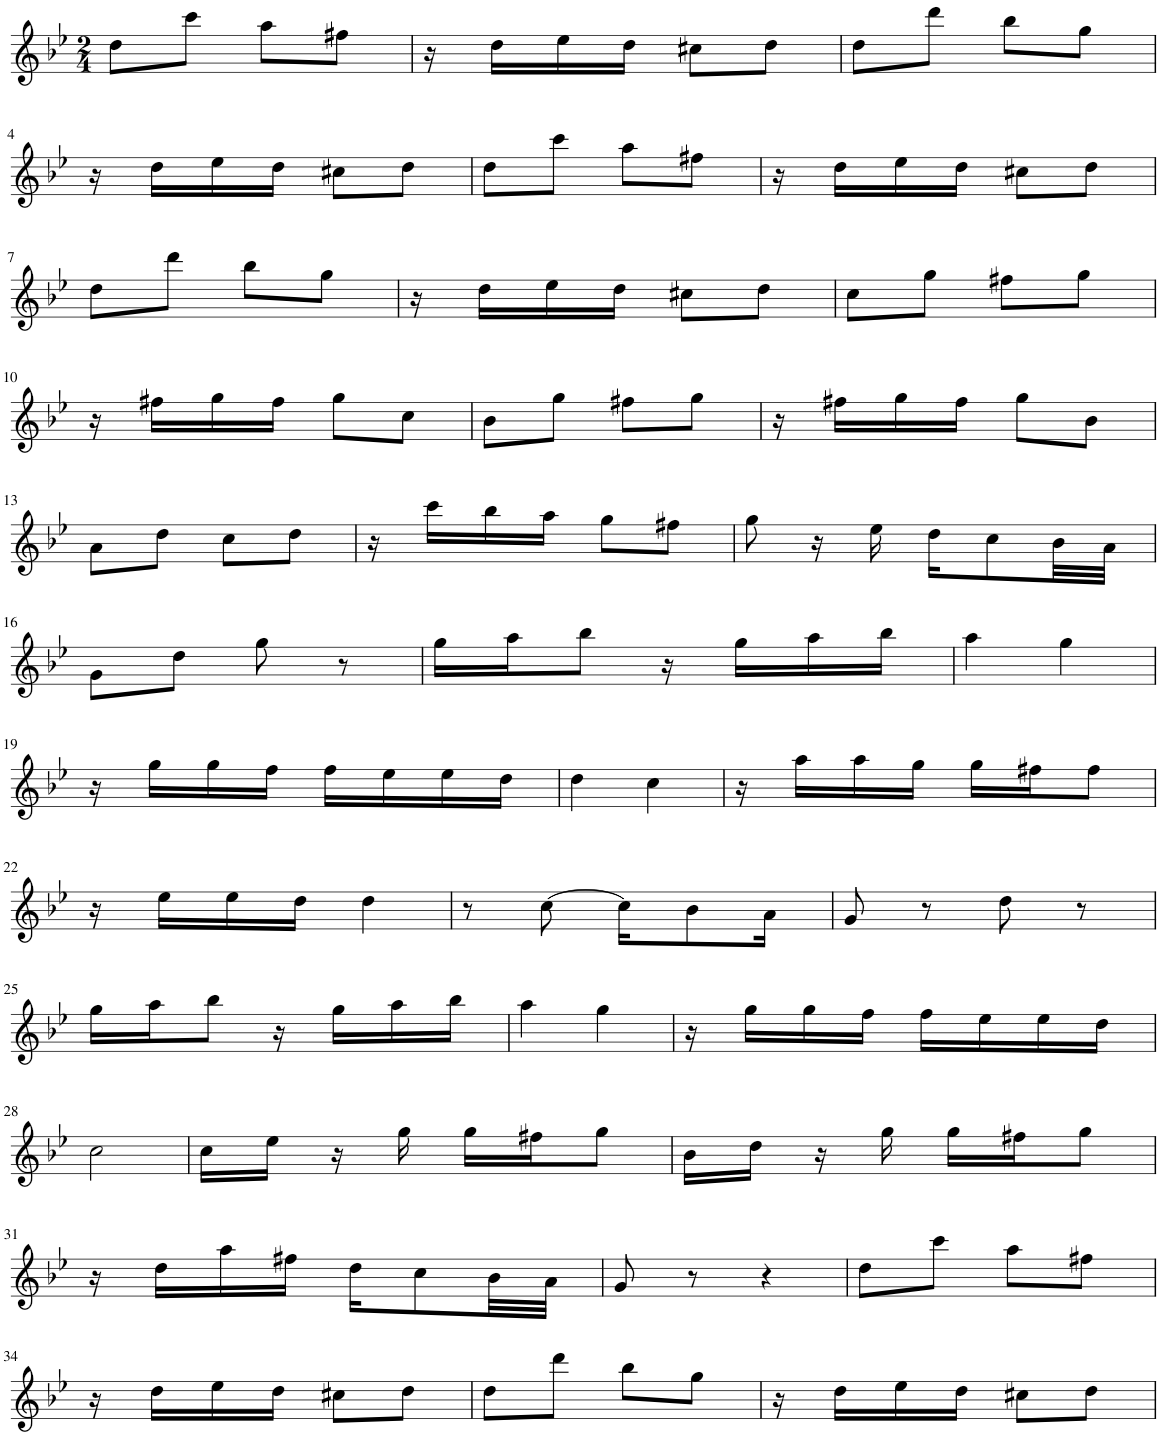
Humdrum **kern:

**kern
*part1
*staff1
*I"Harmonica
*I'Hmca
*clefG2
*k[b-e-]
*M2/4
=1
8dd\L
8ccc\J
8aa\L
8ff#X\J
=2
16r
16dd\LL
16ee-\
16dd\JJ
8cc#X\L
8dd\J
=3
8dd\L
8ddd\J
8bb-\L
8gg\J
!!LO:LB:g=z
=4
16r
16dd\LL
16ee-\
16dd\JJ
8cc#X\L
8dd\J
=5
8dd\L
8ccc\J
8aa\L
8ff#X\J
=6
16r
16dd\LL
16ee-\
16dd\JJ
8cc#X\L
8dd\J
!!LO:LB:g=z
=7
8dd\L
8ddd\J
8bb-\L
8gg\J
=8
16r
16dd\LL
16ee-\
16dd\JJ
8cc#X\L
8dd\J
=9
8cc\L
8gg\J
8ff#X\L
8gg\J
!!LO:LB:g=z
=10
16r
16ff#X\LL
16gg\
16ff#\JJ
8gg\L
8cc\J
=11
8b-\L
8gg\J
8ff#X\L
8gg\J
=12
16r
16ff#X\LL
16gg\
16ff#\JJ
8gg\L
8b-\J
!!LO:LB:g=z
=13
8a\L
8dd\J
8cc\L
8dd\J
=14
16r
16ccc\LL
16bb-\
16aa\JJ
8gg\L
8ff#X\J
=15
8gg\
16r
16ee-\
16dd\KL
8cc\
32b-\LL
32a\JJJ
!!LO:LB:g=z
=16
8g\L
8dd\J
8gg\
8r
=17
16gg\LL
16aa\J
8bb-\J
16r
16gg\LL
16aa\
16bb-\JJ
=18
4aa\
4gg\
!!LO:LB:g=z
=19
16r
16gg\LL
16gg\
16ff\JJ
16ff\LL
16ee-\
16ee-\
16dd\JJ
=20
4dd\
4cc\
=21
16r
16aa\LL
16aa\
16gg\JJ
16gg\LL
16ff#X\J
8ff#\J
!!LO:LB:g=z
=22
16r
16ee-\LL
16ee-\
16dd\JJ
4dd\
=23
8r
[8cc\
16cc\KL]
8b-\
16a\Jk
=24
8g/
8r
8dd\
8r
!!LO:LB:g=z
=25
16gg\LL
16aa\J
8bb-\J
16r
16gg\LL
16aa\
16bb-\JJ
=26
4aa\
4gg\
=27
16r
16gg\LL
16gg\
16ff\JJ
16ff\LL
16ee-\
16ee-\
16dd\JJ
!!LO:LB:g=z
=28
2cc\
=29
16cc\LL
16ee-\JJ
16r
16gg\
16gg\LL
16ff#X\J
8gg\J
=30
16b-\LL
16dd\JJ
16r
16gg\
16gg\LL
16ff#X\J
8gg\J
!!LO:LB:g=z
=31
16r
16dd\LL
16aa\
16ff#X\JJ
16dd\KL
8cc\
32b-\LL
32a\JJJ
=32
8g/
8r
4r
=33
8dd\L
8ccc\J
8aa\L
8ff#X\J
!!LO:LB:g=z
=34
16r
16dd\LL
16ee-\
16dd\JJ
8cc#X\L
8dd\J
=35
8dd\L
8ddd\J
8bb-\L
8gg\J
=36
16r
16dd\LL
16ee-\
16dd\JJ
8cc#X\L
8dd\J
=
*-
